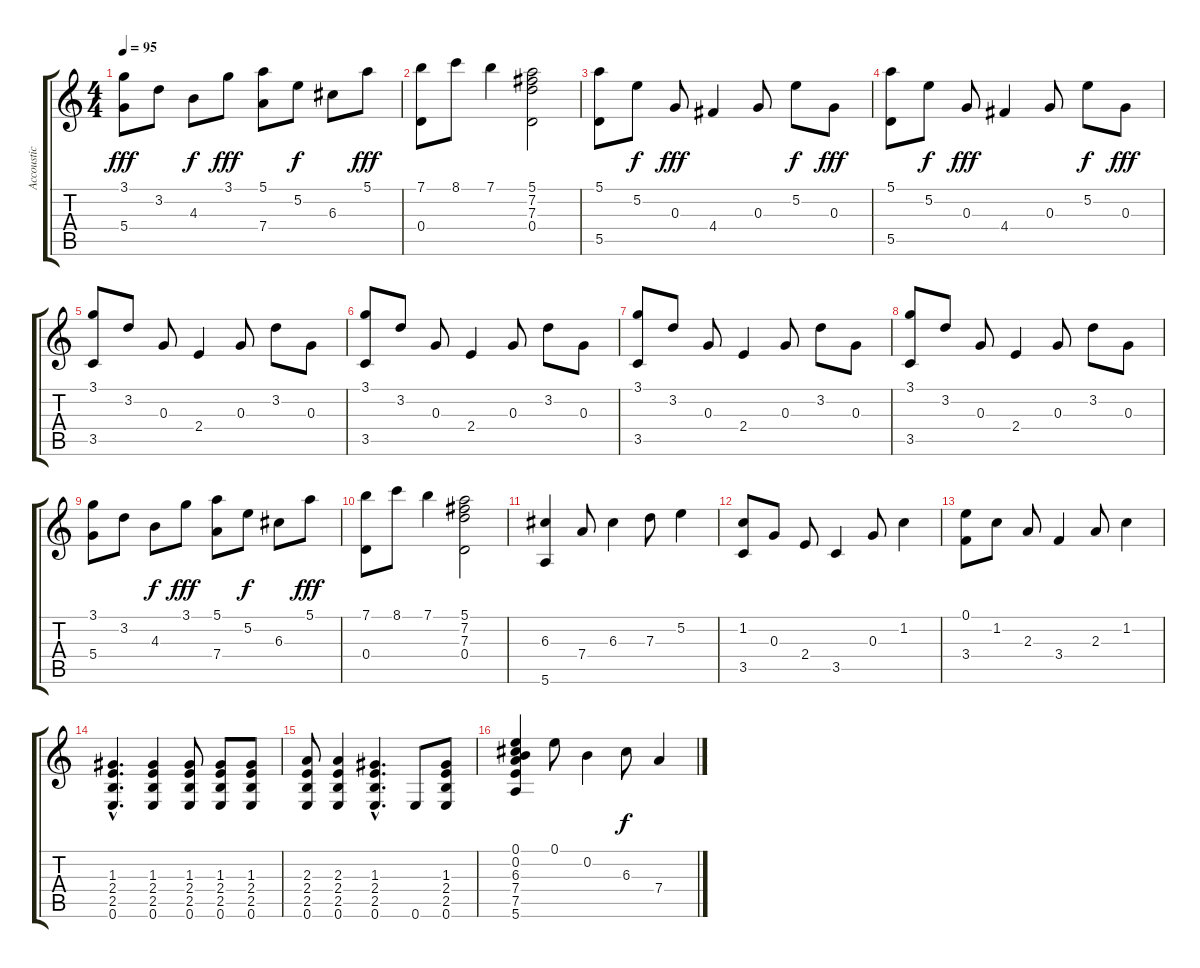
\track ("Accoustic" "Accoustic") {instrument acousticguitarnylon}
\staff {score tabs}
\tuning (E4 B3 G3 D3 A2 E2) {hide}
\ts (4 4)
\tempo 95
\clef g2
\ks c
(3.1 5.4).8{dy fff} 3.2.8 4.3.8{dy f} 3.1.8{dy fff} (5.1 7.4).8 5.2.8{dy f} 6.3.8 5.1.8{dy fff} |
(7.1 0.4).8 8.1.8 7.1.4 (5.1 7.2 7.3 0.4).2 |
(5.1 5.5).8 5.2.8{dy f} 0.3.8{dy fff} 4.4.4 0.3.8 5.2.8{dy f} 0.3.8{dy fff} |
(5.1 5.5).8 5.2.8{dy f} 0.3.8{dy fff} 4.4.4 0.3.8 5.2.8{dy f} 0.3.8{dy fff} |
(3.1 3.5).8 3.2.8 0.3.8 2.4.4 0.3.8 3.2.8 0.3.8 |
(3.1 3.5).8 3.2.8 0.3.8 2.4.4 0.3.8 3.2.8 0.3.8 |
(3.1 3.5).8 3.2.8 0.3.8 2.4.4 0.3.8 3.2.8 0.3.8 |
(3.1 3.5).8 3.2.8 0.3.8 2.4.4 0.3.8 3.2.8 0.3.8 |
(3.1 5.4).8 3.2.8 4.3.8{dy f} 3.1.8{dy fff} (5.1 7.4).8 5.2.8{dy f} 6.3.8 5.1.8{dy fff} |
(7.1 0.4).8 8.1.8 7.1.4 (5.1 7.2 7.3 0.4).2 |
(6.3 5.6).4 7.4.8 6.3.4 7.3.8 5.2.4 |
(1.2 3.5).8 0.3.8 2.4.8 3.5.4 0.3.8 1.2.4 |
(0.1 3.4).8 1.2.8 2.3.8 3.4.4 2.3.8 1.2.4 |
(1.3{hac} 2.4{hac} 2.5{hac} 0.6{hac}).4{d volume 10 balance 0 instrument acousticguitarsteel} (1.3 2.4 2.5 0.6).4 (1.3 2.4 2.5 0.6).8 (1.3 2.4 2.5 0.6).8 (1.3 2.4 2.5 0.6).8 |
(2.3 2.4 2.5 0.6).8 (2.3 2.4 2.5 0.6).4 (1.3{hac} 2.4{hac} 2.5{hac} 0.6{hac}).4{d} 0.6.8 (1.3 2.4 2.5 0.6).8 |
(0.1 0.2 6.3 7.4 7.5 5.6).4 0.1.8 0.2.4 6.3.8{dy f} 7.4.4
